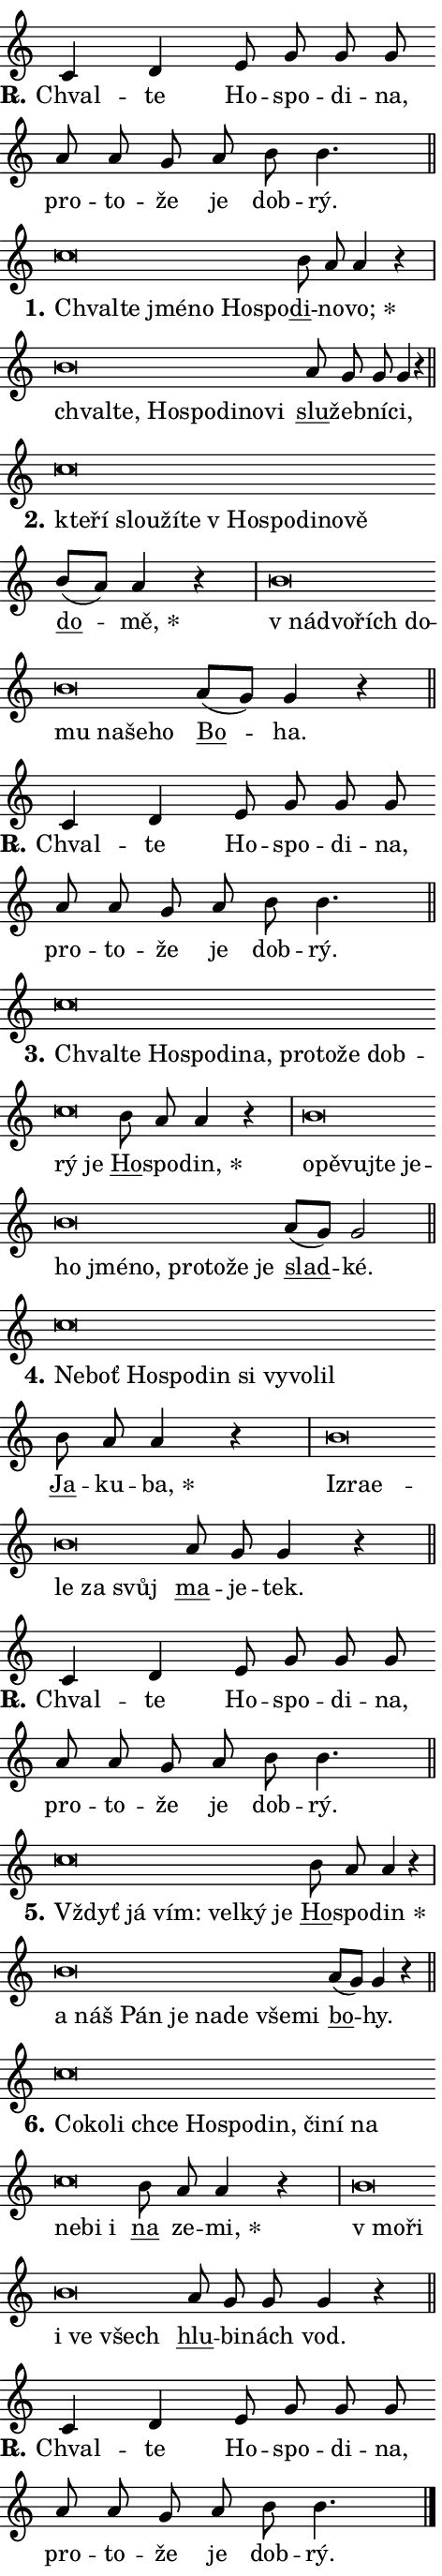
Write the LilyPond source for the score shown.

\version "2.24.0"
\header { tagline = "" }
\paper {
  indent = 0\cm
  top-margin = 0\cm
  right-margin = 0.13\cm % to fit lyric hyphens
  bottom-margin = 0\cm
  left-margin = 0\cm
  paper-width = 8\cm
  page-breaking = #ly:one-page-breaking
  system-system-spacing.basic-distance = #11
  score-system-spacing.basic-distance = #11
  ragged-last = ##f
}


%% Author: Thomas Morley
%% https://lists.gnu.org/archive/html/lilypond-user/2020-05/msg00002.html
#(define (line-position grob)
"Returns position of @var[grob} in current system:
   @code{'start}, if at first time-step
   @code{'end}, if at last time-step
   @code{'middle} otherwise
"
  (let* ((col (ly:item-get-column grob))
         (ln (ly:grob-object col 'left-neighbor))
         (rn (ly:grob-object col 'right-neighbor))
         (col-to-check-left (if (ly:grob? ln) ln col))
         (col-to-check-right (if (ly:grob? rn) rn col))
         (break-dir-left
           (and
             (ly:grob-property col-to-check-left 'non-musical #f)
             (ly:item-break-dir col-to-check-left)))
         (break-dir-right
           (and
             (ly:grob-property col-to-check-right 'non-musical #f)
             (ly:item-break-dir col-to-check-right))))
        (cond ((eqv? 1 break-dir-left) 'start)
              ((eqv? -1 break-dir-right) 'end)
              (else 'middle))))

#(define (tranparent-at-line-position vctor)
  (lambda (grob)
  "Relying on @code{line-position} select the relevant enry from @var{vctor}.
Used to determine transparency,"
    (case (line-position grob)
      ((end) (not (vector-ref vctor 0)))
      ((middle) (not (vector-ref vctor 1)))
      ((start) (not (vector-ref vctor 2))))))

noteHeadBreakVisibility =
#(define-music-function (break-visibility)(vector?)
"Makes @code{NoteHead}s transparent relying on @var{break-visibility}"
#{
  \override NoteHead.transparent =
    #(tranparent-at-line-position break-visibility)
#})

#(define delete-ledgers-for-transparent-note-heads
  (lambda (grob)
    "Reads whether a @code{NoteHead} is transparent.
If so this @code{NoteHead} is removed from @code{'note-heads} from
@var{grob}, which is supposed to be @code{LedgerLineSpanner}.
As a result ledgers are not printed for this @code{NoteHead}"
    (let* ((nhds-array (ly:grob-object grob 'note-heads))
           (nhds-list
             (if (ly:grob-array? nhds-array)
                 (ly:grob-array->list nhds-array)
                 '()))
           ;; Relies on the transparent-property being done before
           ;; Staff.LedgerLineSpanner.after-line-breaking is executed.
           ;; This is fragile ...
           (to-keep
             (remove
               (lambda (nhd)
                 (ly:grob-property nhd 'transparent #f))
               nhds-list)))
      ;; TODO find a better method to iterate over grob-arrays, similiar
      ;; to filter/remove etc for lists
      ;; For now rebuilt from scratch
      (set! (ly:grob-object grob 'note-heads)  '())
      (for-each
        (lambda (nhd)
          (ly:pointer-group-interface::add-grob grob 'note-heads nhd))
        to-keep))))

squashNotes = {
  \override NoteHead.X-extent = #'(-0.2 . 0.2)
  \override NoteHead.Y-extent = #'(-0.75 . 0)
  \override NoteHead.stencil =
    #(lambda (grob)
       (let ((pos (ly:grob-property grob 'staff-position)))
         (begin
           (if (< pos -7) (display "ERROR: Lower brevis then expected\n") (display ""))
           (if (<= pos -6) ly:text-interface::print ly:note-head::print))))
}
unSquashNotes = {
  \revert NoteHead.X-extent
  \revert NoteHead.Y-extent
  \revert NoteHead.stencil
}

hideNotes = \noteHeadBreakVisibility #begin-of-line-visible
unHideNotes = \noteHeadBreakVisibility #all-visible

% work-around for resetting accidentals
% https://lilypond.org/doc/v2.23/Documentation/notation/displaying-rhythms#unmetered-music
cadenzaMeasure = {
  \cadenzaOff
  \partial 1024 s1024
  \cadenzaOn
}

#(define-markup-command (accent layout props text) (markup?)
  "Underline accented syllable"
  (interpret-markup layout props
    #{\markup \override #'(offset . 4.3) \underline { #text }#}))

responsum = \markup \concat {
  "R" \hspace #-1.05 \path #0.1 #'((moveto 0 0.07) (lineto 0.9 0.8)) \hspace #0.05 "."
}

spaceSize = #0.6828661417322834 % exact space size for TeX Gyre Schola

\layout {
  \context {
    \Staff
    \remove "Time_signature_engraver"
    \override LedgerLineSpanner.after-line-breaking = #delete-ledgers-for-transparent-note-heads
  }
  \context {
    \Lyrics {
      \override LyricSpace.minimum-distance = \spaceSize
      \override LyricText.font-name = #"TeX Gyre Schola"
      \override LyricText.font-size = 1
      \override StanzaNumber.font-name = #"TeX Gyre Schola Bold"
      \override StanzaNumber.font-size = 1
    }
  }
  \context {
    \Score 
    \override NoteHead.text =
      #(lambda (grob) 
        (let ((pos (ly:grob-property grob 'staff-position)))
          #{\markup {
            \combine
              \halign #-0.55 \raise #(if (= pos -6) 0 0.5) \override #'(thickness . 2) \draw-line #'(3.2 . 0)
              \musicglyph "noteheads.sM1"
          }#}))
  }
}

% magnetic-lyrics.ily
%
%   written by
%     Jean Abou Samra <jean@abou-samra.fr>
%     Werner Lemberg <wl@gnu.org>
%
%   adapted by
%     Jiri Hon <jiri.hon@gmail.com>
%
% Version 2022-Apr-15

% https://www.mail-archive.com/lilypond-user@gnu.org/msg149350.html

#(define (Left_hyphen_pointer_engraver context)
   "Collect syllable-hyphen-syllable occurrences in lyrics and store
them in properties.  This engraver only looks to the left.  For
example, if the lyrics input is @code{foo -- bar}, it does the
following.

@itemize @bullet
@item
Set the @code{text} property of the @code{LyricHyphen} grob between
@q{foo} and @q{bar} to @code{foo}.

@item
Set the @code{left-hyphen} property of the @code{LyricText} grob with
text @q{foo} to the @code{LyricHyphen} grob between @q{foo} and
@q{bar}.
@end itemize

Use this auxiliary engraver in combination with the
@code{lyric-@/text::@/apply-@/magnetic-@/offset!} hook."
   (let ((hyphen #f)
         (text #f))
     (make-engraver
      (acknowledgers
       ((lyric-syllable-interface engraver grob source-engraver)
        (set! text grob)))
      (end-acknowledgers
       ((lyric-hyphen-interface engraver grob source-engraver)
        ;(when (not (grob::has-interface grob 'lyric-space-interface))
          (set! hyphen grob)));)
      ((stop-translation-timestep engraver)
       (when (and text hyphen)
         (ly:grob-set-object! text 'left-hyphen hyphen))
       (set! text #f)
       (set! hyphen #f)))))

#(define (lyric-text::apply-magnetic-offset! grob)
   "If the space between two syllables is less than the value in
property @code{LyricText@/.details@/.squash-threshold}, move the right
syllable to the left so that it gets concatenated with the left
syllable.

Use this function as a hook for
@code{LyricText@/.after-@/line-@/breaking} if the
@code{Left_@/hyphen_@/pointer_@/engraver} is active."
   (let ((hyphen (ly:grob-object grob 'left-hyphen #f)))
     (when hyphen
       (let ((left-text (ly:spanner-bound hyphen LEFT)))
         (when (grob::has-interface left-text 'lyric-syllable-interface)
           (let* ((common (ly:grob-common-refpoint grob left-text X))
                  (this-x-ext (ly:grob-extent grob common X))
                  (left-x-ext
                   (begin
                     ;; Trigger magnetism for left-text.
                     (ly:grob-property left-text 'after-line-breaking)
                     (ly:grob-extent left-text common X)))
                  ;; `delta` is the gap width between two syllables.
                  (delta (- (interval-start this-x-ext)
                            (interval-end left-x-ext)))
                  (details (ly:grob-property grob 'details))
                  (threshold (assoc-get 'squash-threshold details 0.2)))
             (when (< delta threshold)
               (let* (;; We have to manipulate the input text so that
                      ;; ligatures crossing syllable boundaries are not
                      ;; disabled.  For languages based on the Latin
                      ;; script this is essentially a beautification.
                      ;; However, for non-Western scripts it can be a
                      ;; necessity.
                      (lt (ly:grob-property left-text 'text))
                      (rt (ly:grob-property grob 'text))
                      (is-space (grob::has-interface hyphen 'lyric-space-interface))
                      (space (if is-space " " ""))
                      (extra-delta (if is-space spaceSize 0))
                      ;; Append new syllable.
                      (ltrt-space (if (and (string? lt) (string? rt))
                                (string-append lt space rt)
                                (make-concat-markup (list lt space rt))))
                      ;; Right-align `ltrt` to the right side.
                      (ltrt-space-markup (grob-interpret-markup
                               grob
                               (make-translate-markup
                                (cons (interval-length this-x-ext) 0)
                                (make-right-align-markup ltrt-space)))))
                 (begin
                   ;; Don't print `left-text`.
                   (ly:grob-set-property! left-text 'stencil #f)
                   ;; Set text and stencil (which holds all collected
                   ;; syllables so far) and shift it to the left.
                   (ly:grob-set-property! grob 'text ltrt-space)
                   (ly:grob-set-property! grob 'stencil ltrt-space-markup)
                   (ly:grob-translate-axis! grob (- (- delta extra-delta)) X))))))))))


#(define (lyric-hyphen::displace-bounds-first grob)
   ;; Make very sure this callback isn't triggered too early.
   (let ((left (ly:spanner-bound grob LEFT))
         (right (ly:spanner-bound grob RIGHT)))
     (ly:grob-property left 'after-line-breaking)
     (ly:grob-property right 'after-line-breaking)
     (ly:lyric-hyphen::print grob)))

squashThreshold = #0.4

\layout {
  \context {
    \Lyrics
    \consists #Left_hyphen_pointer_engraver
    \override LyricText.after-line-breaking =
      #lyric-text::apply-magnetic-offset!
    \override LyricHyphen.stencil = #lyric-hyphen::displace-bounds-first
    \override LyricText.details.squash-threshold = \squashThreshold
    \override LyricHyphen.minimum-distance = 0
    \override LyricHyphen.minimum-length = \squashThreshold
  }
}

squashText = \override LyricText.details.squash-threshold = 9999
unSquashText = \override LyricText.details.squash-threshold = \squashThreshold

leftText = \override LyricText.self-alignment-X = #LEFT
unLeftText = \revert LyricText.self-alignment-X

starOffset = #(lambda (grob) 
                (let ((x_offset (ly:self-alignment-interface::aligned-on-x-parent grob)))
                  (if (= x_offset 0) 0 (+ x_offset 1.2))))

star = #(define-music-function (syllable)(string?)
"Append star separator at the end of a syllable"
#{
  \once \override LyricText.X-offset = #starOffset
  \lyricmode { \markup {
    #syllable
    \override #'((font-name . "TeX Gyre Schola Bold")) \hspace #0.2 \lower #0.65 \larger "*"
  } }
#})

starAccent = #(define-music-function (syllable)(string?)
"Append star separator at the end of a syllable and make accent"
#{
  \once \override LyricText.X-offset = #starOffset
  \lyricmode { \markup {
    \accent #syllable
    \override #'((font-name . "TeX Gyre Schola Bold")) \hspace #0.2 \lower #0.65 \larger "*"
  } }
#})

breath = #(define-music-function (syllable)(string?)
"Append breathing indicator at the end of a syllable"
#{
  \lyricmode { \markup { #syllable "+" } }
#})

optionalBreath = #(define-music-function (syllable)(string?)
"Append optional breathing indicator at the end of a syllable"
#{
  \lyricmode { \markup { #syllable "(+)" } }
#})


\score {
    <<
        \new Voice = "melody" { \cadenzaOn \key c \major \relative { c'4 d e8 g g g \bar "" a a g a b b4. \cadenzaMeasure \bar "||" \break } }
        \new Lyrics \lyricsto "melody" { \lyricmode { \set stanza = \responsum
Chval -- te Ho -- spo -- di -- na, pro -- to -- že je dob -- rý. } }
    >>
    \layout {}
}

\score {
    <<
        \new Voice = "melody" { \cadenzaOn \key c \major \relative { \squashNotes c''\breve*1/16 \hideNotes \breve*1/16 \bar "" \breve*1/16 \bar "" \breve*1/16 \bar "" \breve*1/16 \breve*1/16 \bar "" \unHideNotes \unSquashNotes \bar "" b8 a a4 r \cadenzaMeasure \bar "|" \squashNotes b\breve*1/16 \hideNotes \breve*1/16 \bar "" \breve*1/16 \bar "" \breve*1/16 \bar "" \breve*1/16 \bar "" \breve*1/16 \breve*1/16 \bar "" \unHideNotes \unSquashNotes \bar "" a8 g g g4 r \cadenzaMeasure \bar "||" \break } }
        \new Lyrics \lyricsto "melody" { \lyricmode { \set stanza = "1."
\leftText Chval -- \squashText te jmé -- no Ho -- spo -- \unLeftText \unSquashText \markup \accent di -- no -- \star vo; \leftText chval -- \squashText te, Ho -- spo -- di -- no -- vi \unLeftText \unSquashText \markup \accent slu -- žeb -- ní -- ci, } }
    >>
    \layout {}
}

\score {
    <<
        \new Voice = "melody" { \cadenzaOn \key c \major \relative { \squashNotes c''\breve*1/16 \hideNotes \breve*1/16 \bar "" \breve*1/16 \bar "" \breve*1/16 \bar "" \breve*1/16 \bar "" \breve*1/16 \bar "" \breve*1/16 \bar "" \breve*1/16 \bar "" \breve*1/16 \breve*1/16 \bar "" \unHideNotes \unSquashNotes \bar "" b8[( a)] a4 r \cadenzaMeasure \bar "|" \squashNotes b\breve*1/16 \hideNotes \breve*1/16 \bar "" \breve*1/16 \bar "" \breve*1/16 \bar "" \breve*1/16 \bar "" \breve*1/16 \bar "" \breve*1/16 \breve*1/16 \bar "" \unHideNotes \unSquashNotes \bar "" a8[( g)] g4 r \cadenzaMeasure \bar "||" \break } }
        \new Lyrics \lyricsto "melody" { \lyricmode { \set stanza = "2."
\leftText kte -- \squashText ří slou -- ží -- te "v Ho" -- spo -- di -- no -- vě \unLeftText \unSquashText \markup \accent do -- \star mě, \leftText "v ná" -- \squashText dvo -- řích do -- mu na -- še -- ho \unLeftText \unSquashText \markup \accent Bo -- ha. } }
    >>
    \layout {}
}

\score {
    <<
        \new Voice = "melody" { \cadenzaOn \key c \major \relative { c'4 d e8 g g g \bar "" a a g a b b4. \cadenzaMeasure \bar "||" \break } }
        \new Lyrics \lyricsto "melody" { \lyricmode { \set stanza = \responsum
Chval -- te Ho -- spo -- di -- na, pro -- to -- že je dob -- rý. } }
    >>
    \layout {}
}

\score {
    <<
        \new Voice = "melody" { \cadenzaOn \key c \major \relative { \squashNotes c''\breve*1/16 \hideNotes \breve*1/16 \bar "" \breve*1/16 \bar "" \breve*1/16 \bar "" \breve*1/16 \bar "" \breve*1/16 \bar "" \breve*1/16 \bar "" \breve*1/16 \bar "" \breve*1/16 \bar "" \breve*1/16 \bar "" \breve*1/16 \breve*1/16 \bar "" \unHideNotes \unSquashNotes \bar "" b8 a a4 r \cadenzaMeasure \bar "|" \squashNotes b\breve*1/16 \hideNotes \breve*1/16 \bar "" \breve*1/16 \bar "" \breve*1/16 \bar "" \breve*1/16 \bar "" \breve*1/16 \bar "" \breve*1/16 \bar "" \breve*1/16 \bar "" \breve*1/16 \bar "" \breve*1/16 \bar "" \breve*1/16 \breve*1/16 \bar "" \unHideNotes \unSquashNotes \bar "" a8[( g)] g2 \cadenzaMeasure \bar "||" \break } }
        \new Lyrics \lyricsto "melody" { \lyricmode { \set stanza = "3."
\leftText Chval -- \squashText te Ho -- spo -- di -- na, pro -- to -- že dob -- rý je \unLeftText \unSquashText \markup \accent Ho -- spo -- \star din, \leftText o -- \squashText pě -- vuj -- te je -- ho jmé -- no, pro -- to -- že je \unLeftText \unSquashText \markup \accent slad -- ké. } }
    >>
    \layout {}
}

\score {
    <<
        \new Voice = "melody" { \cadenzaOn \key c \major \relative { \squashNotes c''\breve*1/16 \hideNotes \breve*1/16 \bar "" \breve*1/16 \bar "" \breve*1/16 \bar "" \breve*1/16 \bar "" \breve*1/16 \bar "" \breve*1/16 \bar "" \breve*1/16 \breve*1/16 \bar "" \unHideNotes \unSquashNotes \bar "" b8 a a4 r \cadenzaMeasure \bar "|" \squashNotes b\breve*1/16 \hideNotes \breve*1/16 \bar "" \breve*1/16 \bar "" \breve*1/16 \bar "" \breve*1/16 \breve*1/16 \bar "" \unHideNotes \unSquashNotes \bar "" a8 g g4 r \cadenzaMeasure \bar "||" \break } }
        \new Lyrics \lyricsto "melody" { \lyricmode { \set stanza = "4."
\leftText Ne -- \squashText boť Ho -- spo -- din si vy -- vo -- lil \unLeftText \unSquashText \markup \accent Ja -- ku -- \star ba, \leftText Iz -- \squashText ra -- e -- le za svůj \unLeftText \unSquashText \markup \accent ma -- je -- tek. } }
    >>
    \layout {}
}

\score {
    <<
        \new Voice = "melody" { \cadenzaOn \key c \major \relative { c'4 d e8 g g g \bar "" a a g a b b4. \cadenzaMeasure \bar "||" \break } }
        \new Lyrics \lyricsto "melody" { \lyricmode { \set stanza = \responsum
Chval -- te Ho -- spo -- di -- na, pro -- to -- že je dob -- rý. } }
    >>
    \layout {}
}

\score {
    <<
        \new Voice = "melody" { \cadenzaOn \key c \major \relative { \squashNotes c''\breve*1/16 \hideNotes \breve*1/16 \bar "" \breve*1/16 \bar "" \breve*1/16 \bar "" \breve*1/16 \breve*1/16 \bar "" \unHideNotes \unSquashNotes \bar "" b8 a a4 r \cadenzaMeasure \bar "|" \squashNotes b\breve*1/16 \hideNotes \breve*1/16 \bar "" \breve*1/16 \bar "" \breve*1/16 \bar "" \breve*1/16 \bar "" \breve*1/16 \bar "" \breve*1/16 \breve*1/16 \bar "" \unHideNotes \unSquashNotes \bar "" a8[( g)] g4 r \cadenzaMeasure \bar "||" \break } }
        \new Lyrics \lyricsto "melody" { \lyricmode { \set stanza = "5."
\leftText Vždyť \squashText já vím: vel -- ký je \unLeftText \unSquashText \markup \accent Ho -- spo -- \star din \leftText a \squashText náš Pán je na -- de vše -- mi \unLeftText \unSquashText \markup \accent bo -- hy. } }
    >>
    \layout {}
}

\score {
    <<
        \new Voice = "melody" { \cadenzaOn \key c \major \relative { \squashNotes c''\breve*1/16 \hideNotes \breve*1/16 \bar "" \breve*1/16 \bar "" \breve*1/16 \bar "" \breve*1/16 \bar "" \breve*1/16 \bar "" \breve*1/16 \bar "" \breve*1/16 \bar "" \breve*1/16 \bar "" \breve*1/16 \bar "" \breve*1/16 \bar "" \breve*1/16 \breve*1/16 \bar "" \unHideNotes \unSquashNotes \bar "" b8 a a4 r \cadenzaMeasure \bar "|" \squashNotes b\breve*1/16 \hideNotes \breve*1/16 \bar "" \breve*1/16 \bar "" \breve*1/16 \breve*1/16 \bar "" \unHideNotes \unSquashNotes \bar "" a8 g g g4 r \cadenzaMeasure \bar "||" \break } }
        \new Lyrics \lyricsto "melody" { \lyricmode { \set stanza = "6."
\leftText Co -- \squashText ko -- li chce Ho -- spo -- din, či -- ní na ne -- bi i \unLeftText \unSquashText \markup \accent na ze -- \star mi, \leftText "v mo" -- \squashText ři i ve všech \unLeftText \unSquashText \markup \accent hlu -- bi -- nách vod. } }
    >>
    \layout {}
}

\score {
    <<
        \new Voice = "melody" { \cadenzaOn \key c \major \relative { c'4 d e8 g g g \bar "" a a g a b b4. \cadenzaMeasure \bar "||" \break } \bar "|." }
        \new Lyrics \lyricsto "melody" { \lyricmode { \set stanza = \responsum
Chval -- te Ho -- spo -- di -- na, pro -- to -- že je dob -- rý. } }
    >>
    \layout {}
}
